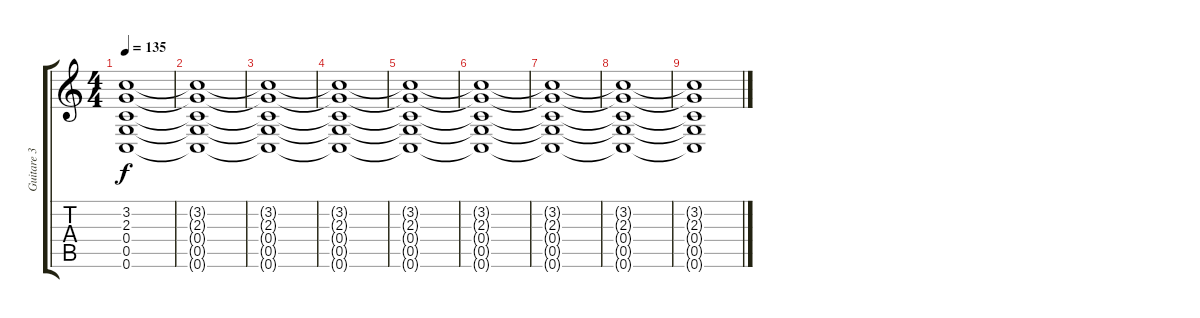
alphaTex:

\track ("Guitare 3" "Guitare 3") {instrument distortionguitar}
\staff {score tabs}
\tuning (D4 A3 F3 C3 G2 C2) {hide}
\ts (4 4)
\tempo 135
\clef g2
\ks c
(3.2{t} 2.3{t} 0.4{t} 0.5{t} 0.6{t}).1{dy f} |
(3.2{t} 2.3{t} 0.4{t} 0.5{t} 0.6{t}).1 |
(3.2{t} 2.3{t} 0.4{t} 0.5{t} 0.6{t}).1 |
(3.2{t} 2.3{t} 0.4{t} 0.5{t} 0.6{t}).1 |
(3.2{t} 2.3{t} 0.4{t} 0.5{t} 0.6{t}).1 |
(3.2{t} 2.3{t} 0.4{t} 0.5{t} 0.6{t}).1 |
(3.2{t} 2.3{t} 0.4{t} 0.5{t} 0.6{t}).1 |
(3.2{t} 2.3{t} 0.4{t} 0.5{t} 0.6{t}).1 |
(3.2{t} 2.3{t} 0.4{t} 0.5{t} 0.6{t}).1
